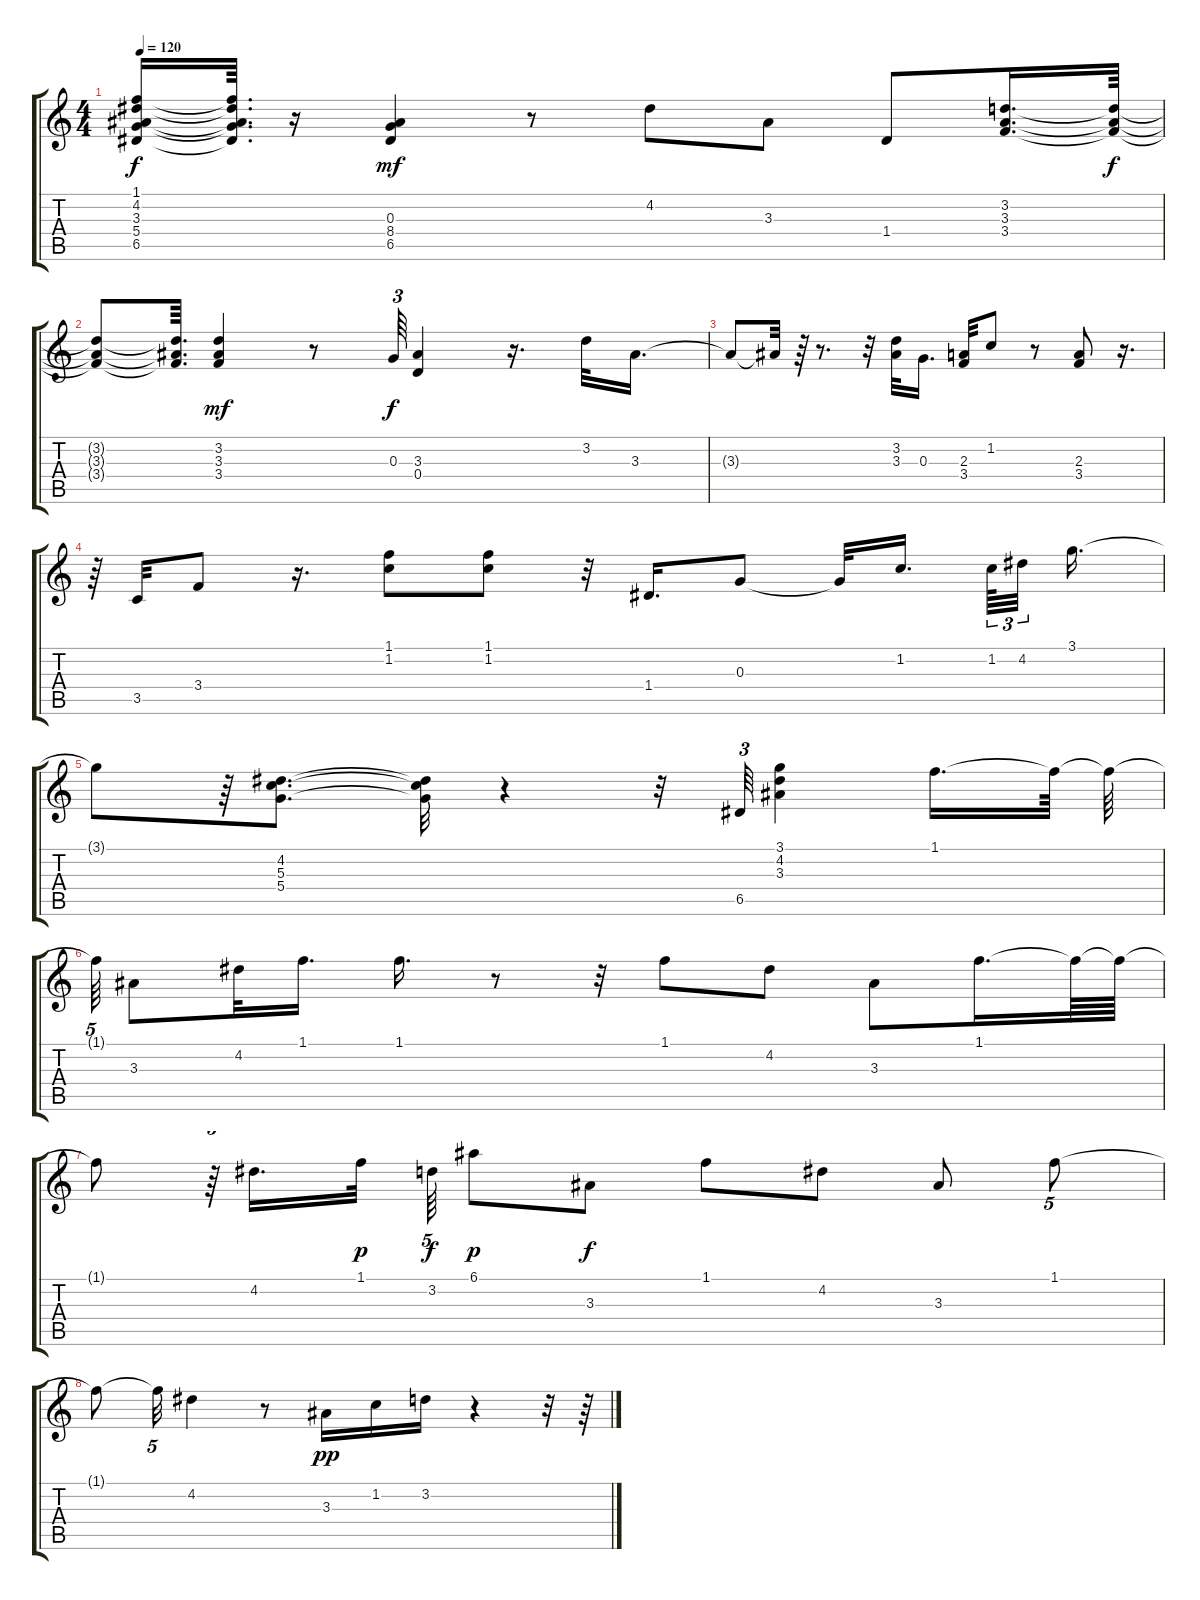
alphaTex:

\track "" {instrument acousticguitarnylon}
\staff {score tabs}
\tuning (E4 B3 G3 D3 A2 E2) {hide}
\ts (4 4)
\tempo 120
\clef g2
\ks c
(1.1{t} 4.2{t} 3.3{t} 5.4{t} 6.5{t}).16{dy f} (1.1{t} 4.2{t} 3.3{t} 5.4{t} 6.5{t}).64{d} r.16 (0.3 8.4 6.5).4{dy mf} r.8 4.2.8 3.3.8 1.4.8 (3.2 3.3 3.4).16{d} (3.2{t} 3.3{t} 3.4{t}).64{dy f} |
(3.2{t} 3.3{t} 3.4{t}).8 (3.2{t} 3.3{t} 3.4{t}).64{d} (3.2 3.3 3.4).4{dy mf} r.8 0.3.64{tu (3 2) dy f} (3.3 0.4).4 r.16{d} 3.2.32 3.3.16{d} |
3.3{t}.8 3.3{t}.32 r.64 r.8{d} r.32 (3.2 3.3).32 0.3.16{d} (2.3 3.4).32 1.2.8 r.8 (2.3 3.4).8 r.16{d} |
r.64 3.5.32 3.4.8 r.16{d} (1.1 1.2).8 (1.1 1.2).8 r.32 1.4.16{d} 0.3.8 0.3{t}.32 1.2.16{d beam splitsecondary} 1.2.64{tu (3 2)} 4.2.32{tu (3 2) beam splitsecondary} 3.1.16{d} |
3.1{t}.8 r.64 (4.2 5.3 5.4).8{d} (4.2{t} 5.3{t} 5.4{t}).32 r.4 r.32 6.5.64{tu (3 2)} (3.1 4.2 3.3).4 1.1.16{d} 1.1{t}.64 1.1{t}.64 |
1.1{t}.64{tu (5 4)} 3.3.8 4.2.32 1.1.16{d} 1.1.16{d} r.8 r.32 1.1.8 4.2.8 3.3.8 1.1.16{d} 1.1{t}.64 1.1{t}.64 |
1.1{t}.8 r.64{tu (5 4)} 4.2.16{d} 1.1.32{dy p} 3.2.64{tu (5 4) dy f} 6.1.8{dy p} 3.3.8{dy f} 1.1.8 4.2.8 3.3.8 1.1.8{tu (5 4)} |
1.1{t}.8 1.1{t}.32{tu (5 4)} 4.2.4 r.8 3.3.16{dy pp} 1.2.16 3.2.16 r.4 r.32 r.64
